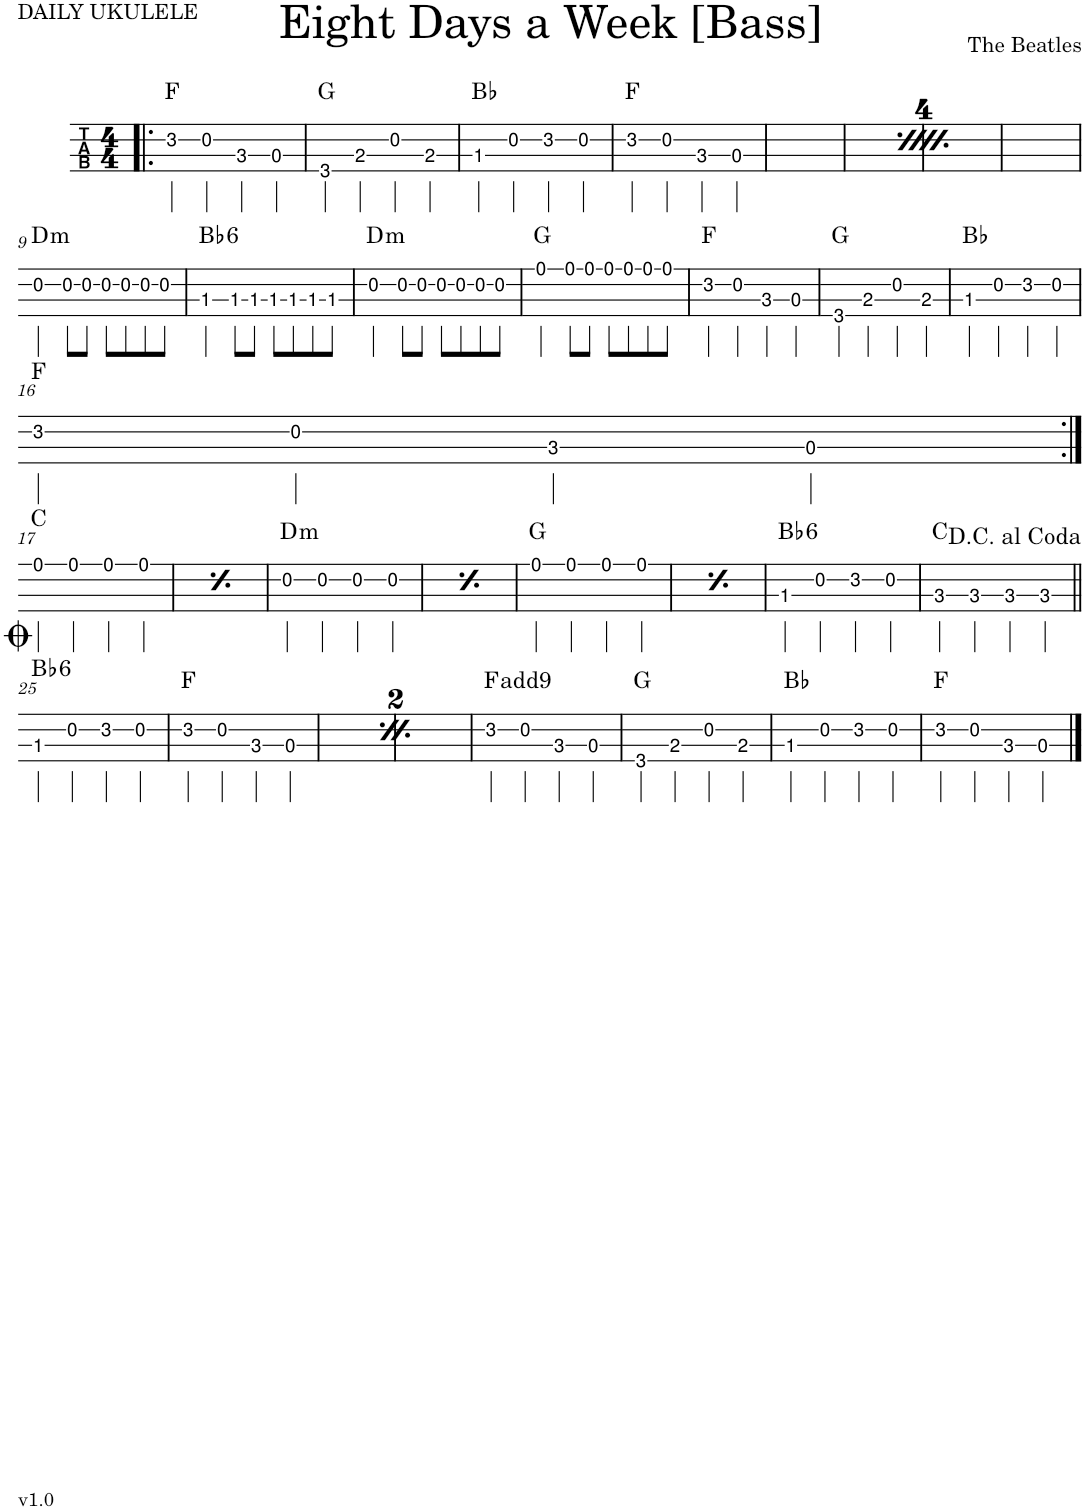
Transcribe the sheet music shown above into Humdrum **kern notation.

**kern	**harte
*part1	*part1
*staff1	*
*I"Bass Guitar	*
*I'B. Guit.	*
*stria4	*
*	*
*Trd7c12	*
*k[]	*
*M4/4	*
=1!|:	=1!|:
4F\	F:maj
4D\	.
4C\	.
4AA\	.
=2	=2
4GG\	G:maj
4BB\	.
4D\	.
4BB\	.
=3	=3
4BB-\	Bb:maj
4D\	.
4F\	.
4D\	.
=4	=4
4F\	F:maj
4D\	.
4C\	.
4AA\	.
=5	=5
4F\	F:maj
4D\	.
4C\	.
4AA\	.
=6	=6
4GG\	G:maj
4BB\	.
4D\	.
4BB\	.
=7	=7
4BB-\	Bb:maj
4D\	.
4F\	.
4D\	.
=8	=8
4F\	F:maj
4D\	.
4C\	.
4AA\	.
!!LO:LB:g=z
=9	=9
!	!LO:H:kt=m
4D\	D:min
8D\L	.
8D\J	.
8D\L	.
8D\	.
8D\	.
8D\J	.
=10	=10
!	!LO:H:kt=6
4AA#\	Bb:maj6
8AA#\L	.
8AA#\J	.
8AA#\L	.
8AA#\	.
8AA#\	.
8AA#\J	.
=11	=11
!	!LO:H:kt=m
4D\	D:min
8D\L	.
8D\J	.
8D\L	.
8D\	.
8D\	.
8D\J	.
=12	=12
4G\	G:maj
8G\L	.
8G\J	.
8G\L	.
8G\	.
8G\	.
8G\J	.
=13	=13
4F\	F:maj
4D\	.
4C\	.
4AA\	.
=14	=14
4GG\	G:maj
4BB\	.
4D\	.
4BB\	.
=15	=15
4BB-\	Bb:maj
4D\	.
4F\	.
4D\	.
!!LO:LB:g=z
=16	=16
4F\	F:maj
4D\	.
4C\	.
4AA\	.
!!LO:LB:g=z
=17:|!	=17:|!
4G\	C:maj
4G\	.
4G\	.
4G\	.
=18	=18
4G\	C:maj
4G\	.
4G\	.
4G\	.
=19	=19
!	!LO:H:kt=m
4D\	D:min
4D\	.
4D\	.
4D\	.
=20	=20
!	!LO:H:kt=m
4D\	D:min
4D\	.
4D\	.
4D\	.
=21	=21
4G\	G:maj
4G\	.
4G\	.
4G\	.
=22	=22
4G\	G:maj
4G\	.
4G\	.
4G\	.
=23	=23
!	!LO:H:kt=6
4BB-\	Bb:maj6
4D\	.
4F\	.
4D\	.
=24	=24
4C\	C:maj
4C\	.
4C\	.
4C\	.
!!LO:LB:g=z
=25||	=25||
!	!LO:H:kt=6
4BB-\	Bb:maj6
4D\	.
4F\	.
4D\	.
=26	=26
4F\	F:maj
4D\	.
4C\	.
4AA\	.
=27	=27
!	!LO:H:kt=6
4BB-\	Bb:maj6
4D\	.
4F\	.
4D\	.
=28	=28
4F\	F:maj
4D\	.
4C\	.
4AA\	.
=29	=29
4F\	F:maj(9)
4D\	.
4C\	.
4AA\	.
=30	=30
4GG\	G:maj
4BB\	.
4D\	.
4BB\	.
=31	=31
4BB-\	Bb:maj
4D\	.
4F\	.
4D\	.
=32	=32
4F\	F:maj
4D\	.
4C\	.
4AA\	.
==	==
*-	*-
